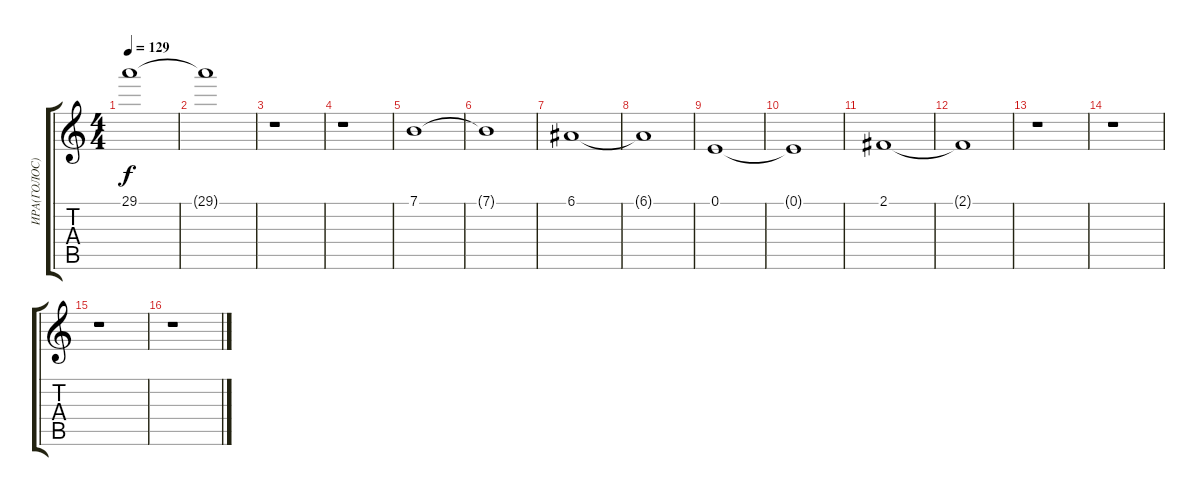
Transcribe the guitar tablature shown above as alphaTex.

\track ("ИРА(ГОЛОС) " "ИРА(ГОЛОС)") {instrument choiraahs}
\staff {score tabs}
\tuning (E4 B3 G3 D3 A2 E2) {hide}
\ts (4 4)
\tempo 129
\clef g2
\ks c
29.1.1{dy f} |
29.1{t}.1 |
r.1 |
r.1 |
7.1.1 |
7.1{t}.1 |
6.1.1 |
6.1{t}.1 |
0.1.1 |
0.1{t}.1 |
2.1.1 |
2.1{t}.1 |
r.1 |
r.1 |
r.1 |
r.1
